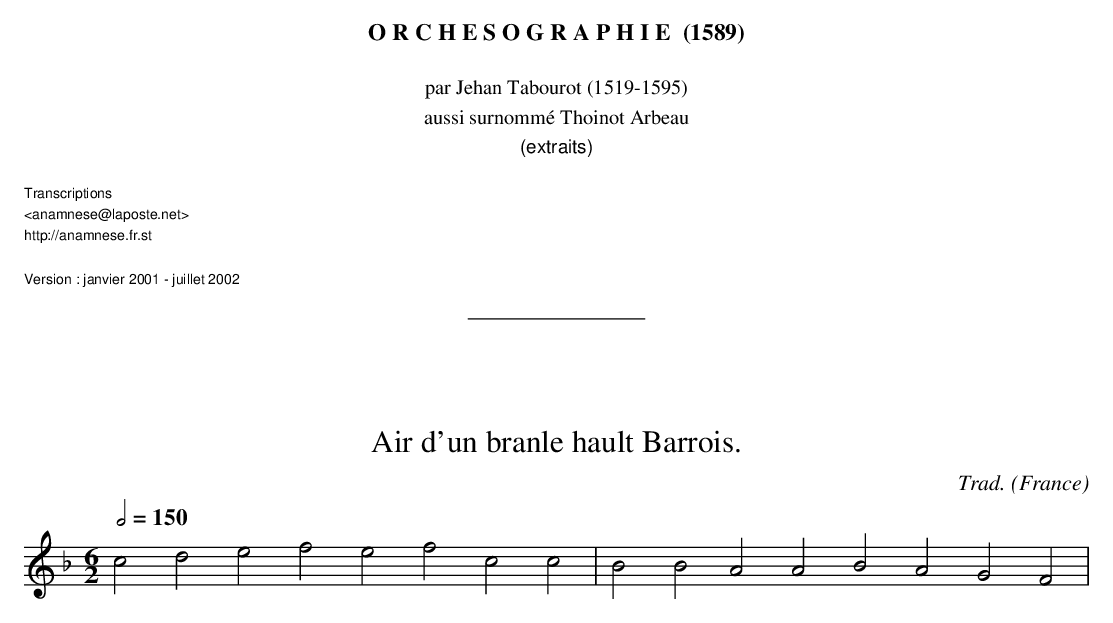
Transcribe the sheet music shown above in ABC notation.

X:1
T:Air d'un branle hault Barrois.
C:Trad.
O:France
M:6/2
L:1/2
Q:1/2=150
K:F
cdef efcc | BBAA BAGF |
